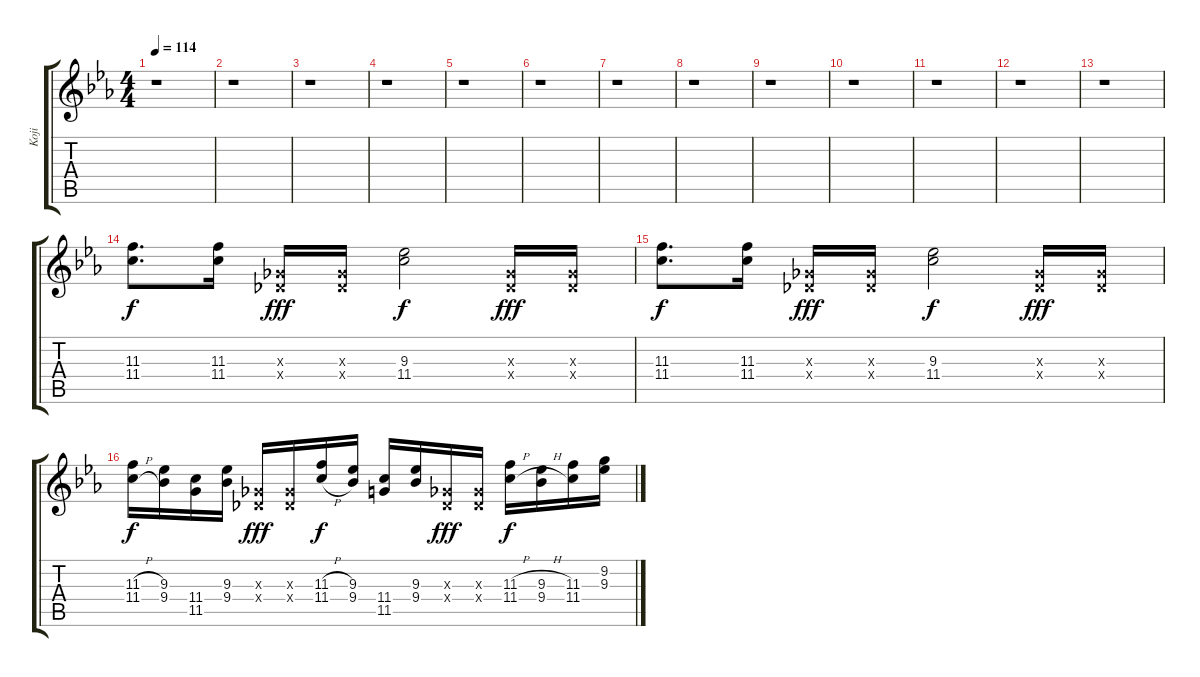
\track ("Koji" "Koji") {instrument distortionguitar}
\staff {score tabs}
\tuning (Eb4 Bb3 Gb3 Db3 Ab2 Eb2) {hide}
\ts (4 4)
\tempo 114
\clef g2
\ks eb
r.1{dy f} |
r.1 |
r.1 |
r.1 |
r.1 |
r.1 |
r.1 |
r.1 |
r.1 |
r.1 |
r.1 |
r.1 |
r.1 |
(11.3 11.4).8{d} (11.3 11.4).16 (0.3{x} 0.4{x}).16{dy fff} (0.3{x} 0.4{x}).16 (9.3 11.4).2{dy f} (0.3{x} 0.4{x}).16{dy fff} (0.3{x} 0.4{x}).16 |
(11.3 11.4).8{d dy f} (11.3 11.4).16 (0.3{x} 0.4{x}).16{dy fff} (0.3{x} 0.4{x}).16 (9.3 11.4).2{dy f} (0.3{x} 0.4{x}).16{dy fff} (0.3{x} 0.4{x}).16 |
(11.3{h} 11.4{h}).16{dy f} (9.3 9.4).16 (11.4 11.5).16 (9.3 9.4).16 (0.3{x} 0.4{x}).16{dy fff} (0.3{x} 0.4{x}).16 (11.3{h} 11.4{h}).16{dy f} (9.3 9.4).16 (11.4 11.5).16 (9.3 9.4).16 (0.3{x} 0.4{x}).16{dy fff} (0.3{x} 0.4{x}).16 (11.3{h} 11.4{h}).16{dy f} (9.3{h} 9.4{h}).16 (11.3 11.4).16 (9.2 9.3).16
